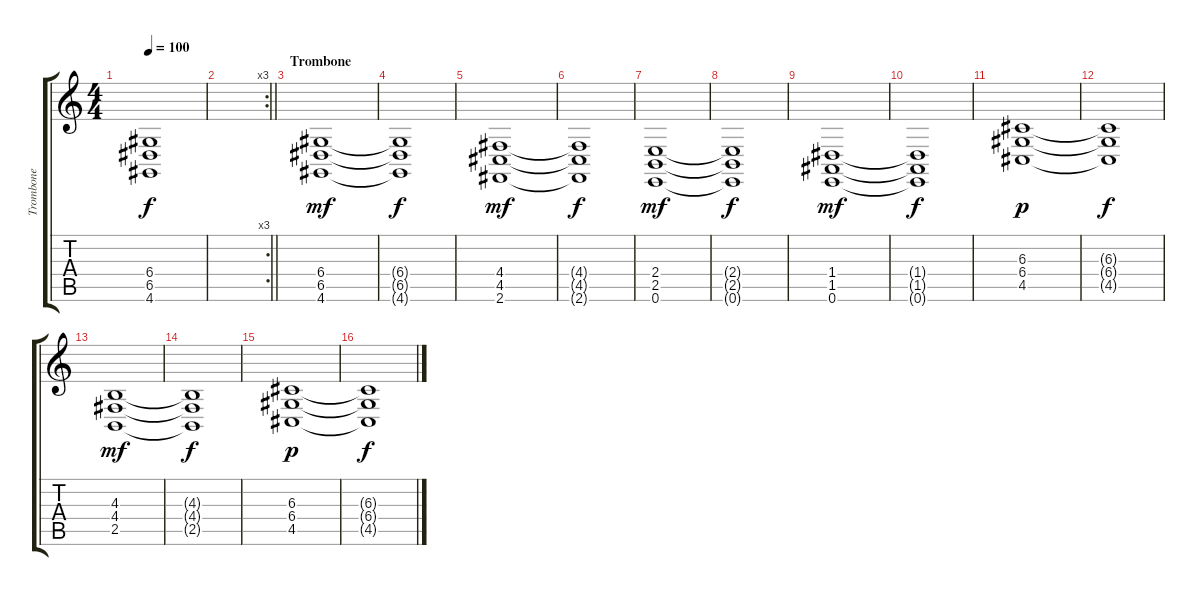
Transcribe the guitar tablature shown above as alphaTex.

\track ("Trombone" "Trombone") {instrument trombone}
\staff {score tabs}
\tuning (E4 B3 G3 D3 A2 E2) {hide}
\ts (4 4)
\tempo 100
\clef g2
\ks c
(6.4{t} 6.5{t} 4.6{t}).1{dy f volume 9} |
\rc 3
\barLineRight lightlight
|
\section ("" "Trombone")
(6.4 6.5 4.6).1{dy mf volume 14} |
(6.4{t} 6.5{t} 4.6{t}).1{dy f volume 11} |
(4.4 4.5 2.6).1{dy mf volume 14} |
(4.4{t} 4.5{t} 2.6{t}).1{dy f volume 11} |
(2.4 2.5 0.6).1{dy mf volume 14} |
(2.4{t} 2.5{t} 0.6{t}).1{dy f volume 11} |
(1.4 1.5 0.6).1{dy mf volume 14} |
(1.4{t} 1.5{t} 0.6{t}).1{dy f volume 11} |
(6.3 6.4 4.5).1{dy p volume 14} |
(6.3{t} 6.4{t} 4.5{t}).1{dy f volume 11} |
(4.3 4.4 2.5).1{dy mf volume 9} |
(4.3{t} 4.4{t} 2.5{t}).1{dy f volume 10} |
(6.3 6.4 4.5).1{dy p volume 14} |
(6.3{t} 6.4{t} 4.5{t}).1{dy f volume 11}
